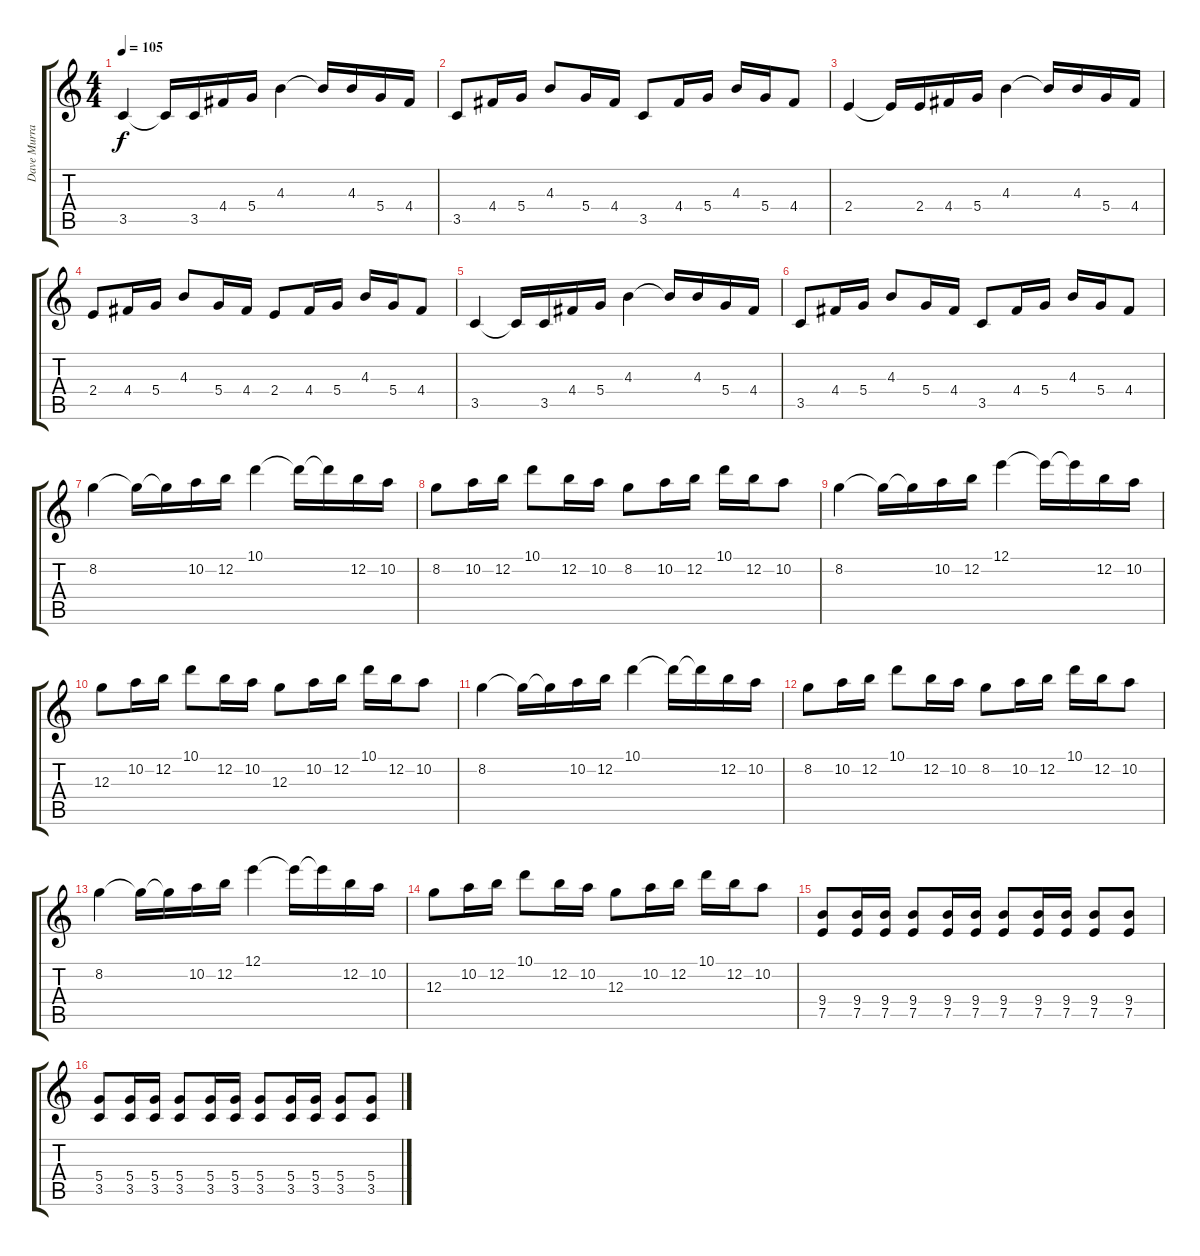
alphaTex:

\track ("Dave Murray" "Dave Murra") {instrument overdrivenguitar}
\staff {score tabs}
\tuning (E4 B3 G3 D3 A2 E2) {hide}
\ts (4 4)
\tempo 105
\clef g2
\ks c
3.5.4{dy f} 3.5{t}.16 3.5.16 4.4.16 5.4.16 4.3.4 4.3{t}.16 4.3.16 5.4.16 4.4.16 |
3.5.8 4.4.16 5.4.16 4.3.8 5.4.16 4.4.16 3.5.8 4.4.16 5.4.16 4.3.16 5.4.16 4.4.8 |
2.4.4 2.4{t}.16 2.4.16 4.4.16 5.4.16 4.3.4 4.3{t}.16 4.3.16 5.4.16 4.4.16 |
2.4.8 4.4.16 5.4.16 4.3.8 5.4.16 4.4.16 2.4.8 4.4.16 5.4.16 4.3.16 5.4.16 4.4.8 |
3.5.4 3.5{t}.16 3.5.16 4.4.16 5.4.16 4.3.4 4.3{t}.16 4.3.16 5.4.16 4.4.16 |
3.5.8 4.4.16 5.4.16 4.3.8 5.4.16 4.4.16 3.5.8 4.4.16 5.4.16 4.3.16 5.4.16 4.4.8 |
8.2.4 8.2{t}.16 8.2{t}.16 10.2.16 12.2.16 10.1.4 10.1{t}.16 10.1{t}.16 12.2.16 10.2.16 |
8.2.8 10.2.16 12.2.16 10.1.8 12.2.16 10.2.16 8.2.8 10.2.16 12.2.16 10.1.16 12.2.16 10.2.8 |
8.2.4 8.2{t}.16 8.2{t}.16 10.2.16 12.2.16 12.1.4 12.1{t}.16 12.1{t}.16 12.2.16 10.2.16 |
12.3.8 10.2.16 12.2.16 10.1.8 12.2.16 10.2.16 12.3.8 10.2.16 12.2.16 10.1.16 12.2.16 10.2.8 |
8.2.4 8.2{t}.16 8.2{t}.16 10.2.16 12.2.16 10.1.4 10.1{t}.16 10.1{t}.16 12.2.16 10.2.16 |
8.2.8 10.2.16 12.2.16 10.1.8 12.2.16 10.2.16 8.2.8 10.2.16 12.2.16 10.1.16 12.2.16 10.2.8 |
8.2.4 8.2{t}.16 8.2{t}.16 10.2.16 12.2.16 12.1.4 12.1{t}.16 12.1{t}.16 12.2.16 10.2.16 |
12.3.8 10.2.16 12.2.16 10.1.8 12.2.16 10.2.16 12.3.8 10.2.16 12.2.16 10.1.16 12.2.16 10.2.8 |
(9.4 7.5).8 (9.4 7.5).16 (9.4 7.5).16 (9.4 7.5).8 (9.4 7.5).16 (9.4 7.5).16 (9.4 7.5).8 (9.4 7.5).16 (9.4 7.5).16 (9.4 7.5).8 (9.4 7.5).8 |
(5.4 3.5).8 (5.4 3.5).16 (5.4 3.5).16 (5.4 3.5).8 (5.4 3.5).16 (5.4 3.5).16 (5.4 3.5).8 (5.4 3.5).16 (5.4 3.5).16 (5.4 3.5).8 (5.4 3.5).8
